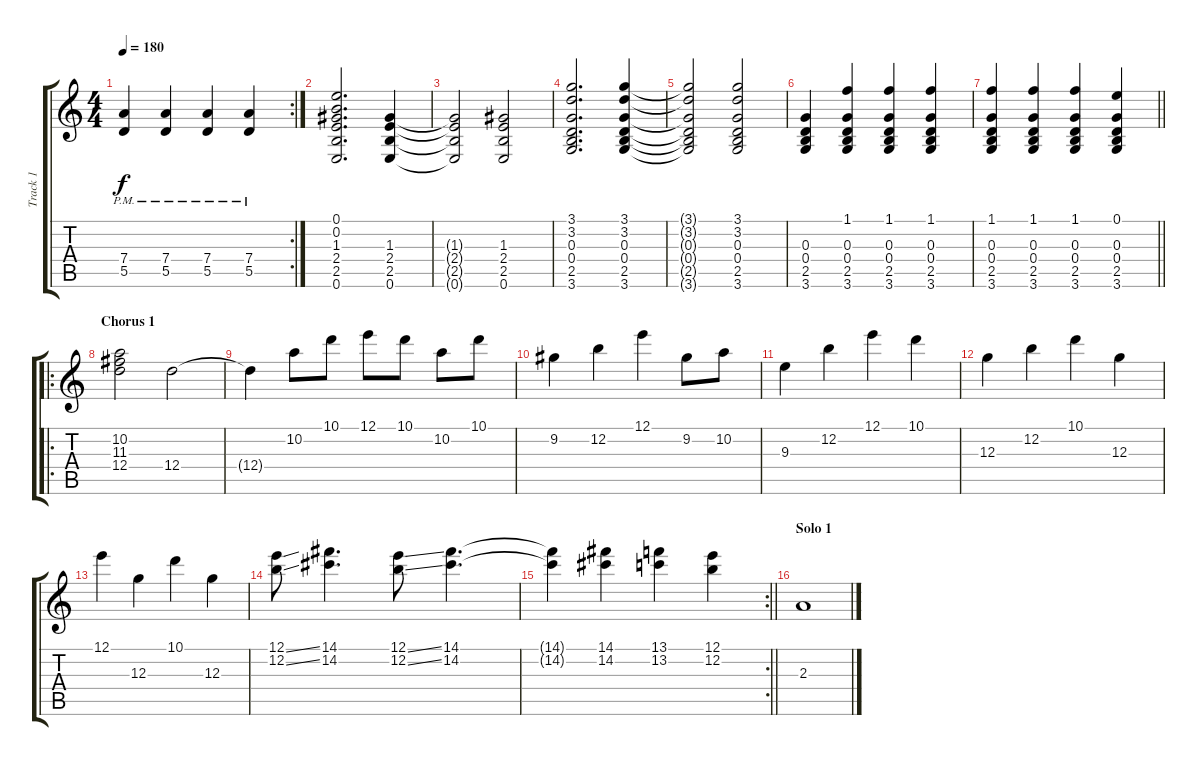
\track ("Track 1" "Track 1") {instrument distortionguitar}
\staff {score tabs}
\tuning (E4 B3 G3 D3 A2 E2) {hide}
\rc 2
\ts (4 4)
\tempo 180
\clef g2
\ks c
(7.4 5.5{pm}).4{dy f} (7.4 5.5{pm}).4 (7.4 5.5{pm}).4 (7.4 5.5{pm}).4 |
(0.1 0.2 1.3 2.4 2.5 0.6).2{d} (1.3 2.4 2.5 0.6).4 |
(1.3{t} 2.4{t} 2.5{t} 0.6{t}).2 (1.3 2.4 2.5 0.6).2 |
(3.1 3.2 0.3 0.4 2.5 3.6).2{d} (3.1 3.2 0.3 0.4 2.5 3.6).4 |
(3.1{t} 3.2{t} 0.3{t} 0.4{t} 2.5{t} 3.6{t}).2 (3.1 3.2 0.3 0.4 2.5 3.6).2 |
(0.3 0.4 2.5 3.6).4 (1.1 0.3 0.4 2.5 3.6).4 (1.1 0.3 0.4 2.5 3.6).4 (1.1 0.3 0.4 2.5 3.6).4 |
\barLineRight lightlight
(1.1 0.3 0.4 2.5 3.6).4 (1.1 0.3 0.4 2.5 3.6).4 (1.1 0.3 0.4 2.5 3.6).4 (0.1 0.3 0.4 2.5 3.6).4 |
\ro
\section ("" "Chorus 1")
(10.2 11.3 12.4).2 12.4.2 |
12.4{t}.4 10.2.8 10.1.8 12.1.8 10.1.8 10.2.8 10.1.8 |
9.2.4 12.2.4 12.1.4 9.2.8 10.2.8 |
9.3.4 12.2.4 12.1.4 10.1.4 |
12.3.4 12.2.4 10.1.4 12.3.4 |
12.1.4 12.3.4 10.1.4 12.3.4 |
(12.1{ss} 12.2{ss}).8 (14.1 14.2).4{d} (12.1{ss} 12.2{ss}).8 (14.1 14.2).4{d} |
\rc 2
\barLineRight lightlight
(14.1{t} 14.2{t}).4 (14.1 14.2).4 (13.1 13.2).4 (12.1 12.2).4 |
\section ("" "Solo 1")
2.3.1
